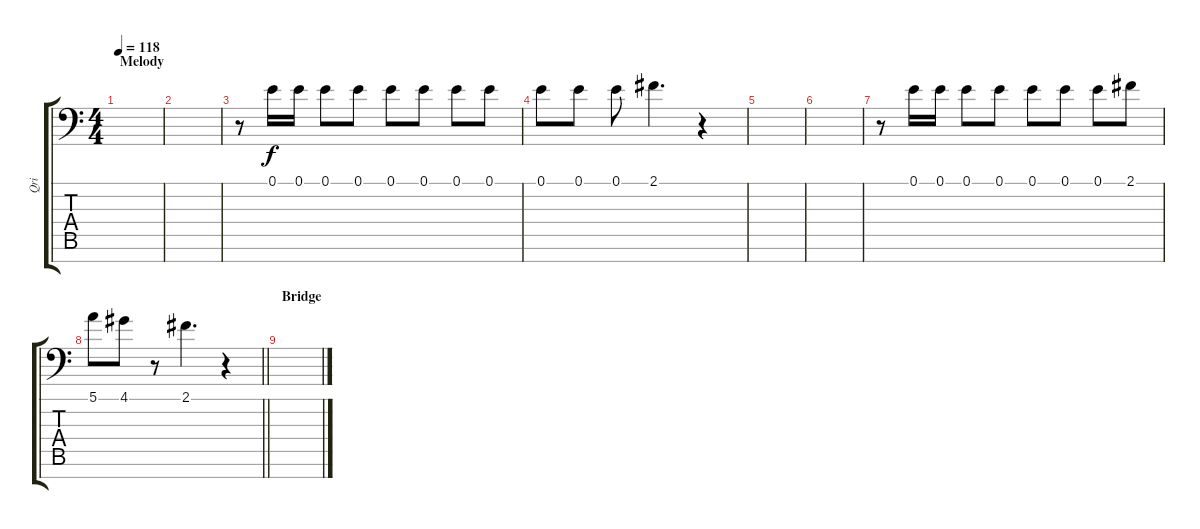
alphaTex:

\track ("Qri" "Qri") {instrument trumpet}
\staff {score tabs}
\tuning (E4 B3 G3 D3 A2 E2 C-1) {hide}
\ts (4 4)
\section ("" "Melody")
\tempo 118
\clef f4
\ks c
|
|
r.8 0.1.16 0.1.16 0.1.8 0.1.8 0.1.8 0.1.8 0.1.8 0.1.8 |
0.1.8 0.1.8 0.1.8 2.1.4{d} r.4 |
|
|
r.8 0.1.16 0.1.16 0.1.8 0.1.8 0.1.8 0.1.8 0.1.8 2.1.8 |
\barLineRight lightlight
5.1.8 4.1.8 r.8 2.1.4{d} r.4 |
\section ("" "Bridge")
